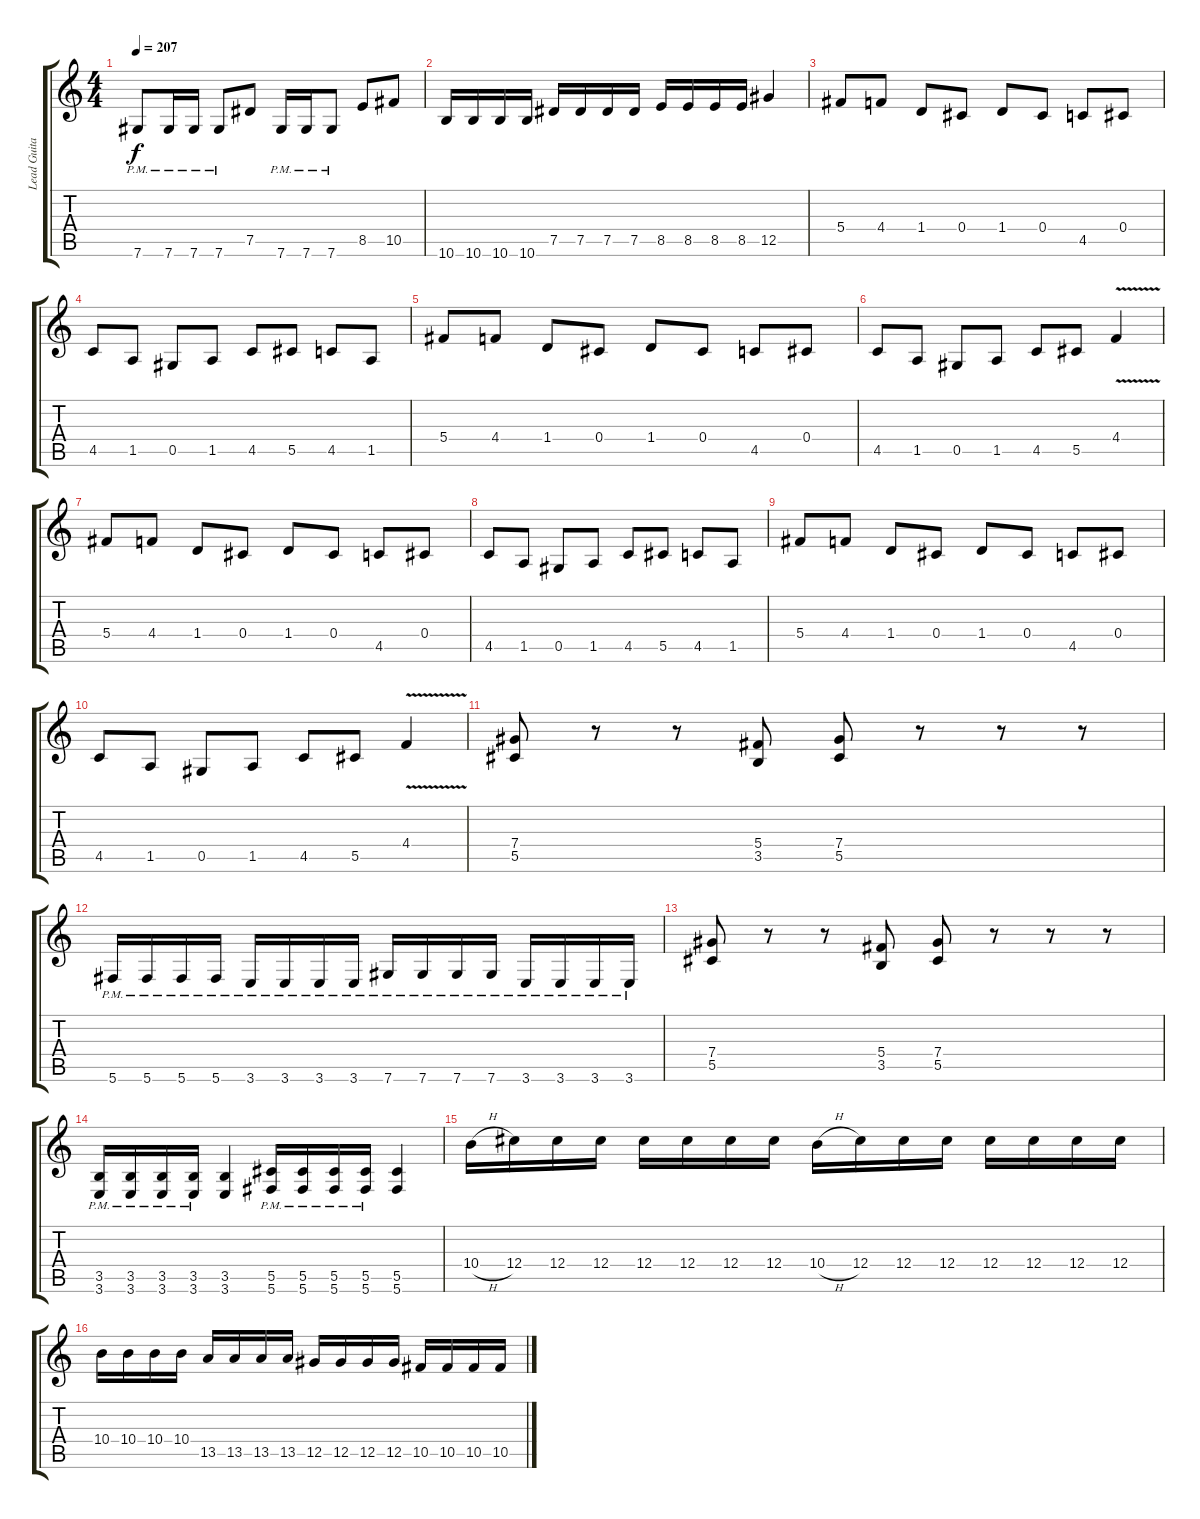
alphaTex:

\track ("Lead Guitar" "Lead Guita") {instrument distortionguitar bank 255}
\staff {score tabs}
\tuning (Eb4 Bb3 Gb3 Db3 Ab2 Db2) {hide}
\ts (4 4)
\tempo 207
\clef g2
\ks c
7.6{pm}.8{dy f} 7.6{pm}.16 7.6{pm}.16 7.6{pm}.8 7.5.8 7.6{pm}.16 7.6{pm}.16 7.6{pm}.8 8.5.8 10.5.8 |
10.6.16 10.6.16 10.6.16 10.6.16 7.5.16 7.5.16 7.5.16 7.5.16 8.5.16 8.5.16 8.5.16 8.5.16 12.5.4 |
5.4.8 4.4.8 1.4.8 0.4.8 1.4.8 0.4.8 4.5.8 0.4.8 |
4.5.8 1.5.8 0.5.8 1.5.8 4.5.8 5.5.8 4.5.8 1.5.8 |
5.4.8 4.4.8 1.4.8 0.4.8 1.4.8 0.4.8 4.5.8 0.4.8 |
4.5.8 1.5.8 0.5.8 1.5.8 4.5.8 5.5.8 4.4{v}.4 |
5.4.8 4.4.8 1.4.8 0.4.8 1.4.8 0.4.8 4.5.8 0.4.8 |
4.5.8 1.5.8 0.5.8 1.5.8 4.5.8 5.5.8 4.5.8 1.5.8 |
5.4.8 4.4.8 1.4.8 0.4.8 1.4.8 0.4.8 4.5.8 0.4.8 |
4.5.8 1.5.8 0.5.8 1.5.8 4.5.8 5.5.8 4.4{v}.4 |
(7.4 5.5).8 r.8 r.8 (5.4 3.5).8 (7.4 5.5).8 r.8 r.8 r.8 |
5.6{pm}.16 5.6{pm}.16 5.6{pm}.16 5.6{pm}.16 3.6{pm}.16 3.6{pm}.16 3.6{pm}.16 3.6{pm}.16 7.6{pm}.16 7.6{pm}.16 7.6{pm}.16 7.6{pm}.16 3.6{pm}.16 3.6{pm}.16 3.6{pm}.16 3.6{pm}.16 |
(7.4 5.5).8 r.8 r.8 (5.4 3.5).8 (7.4 5.5).8 r.8 r.8 r.8 |
(3.5{pm} 3.6{pm}).16 (3.5{pm} 3.6{pm}).16 (3.5{pm} 3.6{pm}).16 (3.5{pm} 3.6{pm}).16 (3.5 3.6).4 (5.5{pm} 5.6{pm}).16 (5.5{pm} 5.6{pm}).16 (5.5{pm} 5.6{pm}).16 (5.5{pm} 5.6{pm}).16 (5.5 5.6).4 |
10.4{h}.16 12.4.16 12.4.16 12.4.16 12.4.16 12.4.16 12.4.16 12.4.16 10.4{h}.16 12.4.16 12.4.16 12.4.16 12.4.16 12.4.16 12.4.16 12.4.16 |
10.4.16 10.4.16 10.4.16 10.4.16 13.5.16 13.5.16 13.5.16 13.5.16 12.5.16 12.5.16 12.5.16 12.5.16 10.5.16 10.5.16 10.5.16 10.5.16
